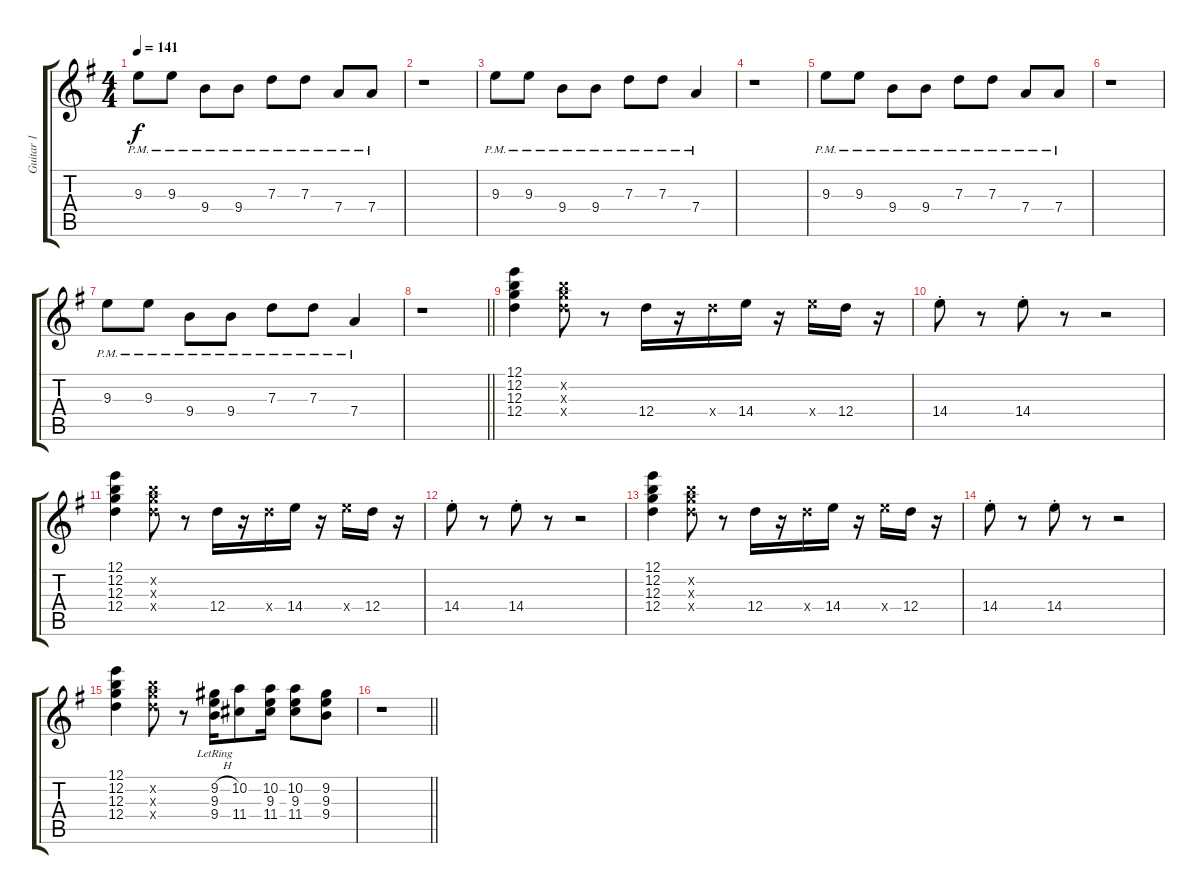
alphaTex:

\track ("Guitar 1" "Guitar 1") {instrument distortionguitar}
\staff {score tabs}
\tuning (E4 B3 G3 D3 A2 E2) {hide}
\ts (4 4)
\tempo 141
\clef g2
\ks eminor
9.3{pm}.8{dy f} 9.3{pm}.8 9.4{pm}.8 9.4{pm}.8 7.3{pm}.8 7.3{pm}.8 7.4{pm}.8 7.4{pm}.8 |
r.1 |
9.3{pm}.8 9.3{pm}.8 9.4{pm}.8 9.4{pm}.8 7.3{pm}.8 7.3{pm}.8 7.4{pm}.4 |
r.1 |
9.3{pm}.8 9.3{pm}.8 9.4{pm}.8 9.4{pm}.8 7.3{pm}.8 7.3{pm}.8 7.4{pm}.8 7.4{pm}.8 |
r.1 |
9.3{pm}.8 9.3{pm}.8 9.4{pm}.8 9.4{pm}.8 7.3{pm}.8 7.3{pm}.8 7.4{pm}.4 |
\barLineRight lightlight
r.1 |
(12.1 12.2 12.3 12.4).4 (12.2{x} 12.3{x} 12.4{x}).8 r.8 12.4.16 r.16 12.4{x}.16 14.4.16 r.16 14.4{x}.16 12.4.16 r.16 |
14.4{st}.8 r.8 14.4{st}.8 r.8 r.2 |
(12.1 12.2 12.3 12.4).4 (12.2{x} 12.3{x} 12.4{x}).8 r.8 12.4.16 r.16 12.4{x}.16 14.4.16 r.16 14.4{x}.16 12.4.16 r.16 |
14.4{st}.8 r.8 14.4{st}.8 r.8 r.2 |
(12.1 12.2 12.3 12.4).4 (12.2{x} 12.3{x} 12.4{x}).8 r.8 12.4.16 r.16 12.4{x}.16 14.4.16 r.16 14.4{x}.16 12.4.16 r.16 |
14.4{st}.8 r.8 14.4{st}.8 r.8 r.2 |
(12.1 12.2 12.3 12.4).4 (12.2{x} 12.3{x} 12.4{x}).8 r.8 (9.2{h} 9.3{lr} 9.4{h}).16 (10.2 11.4).8 (10.2 9.3 11.4).16 (10.2 9.3 11.4).8 (9.2 9.3 9.4).8 |
\barLineRight lightlight
r.1
